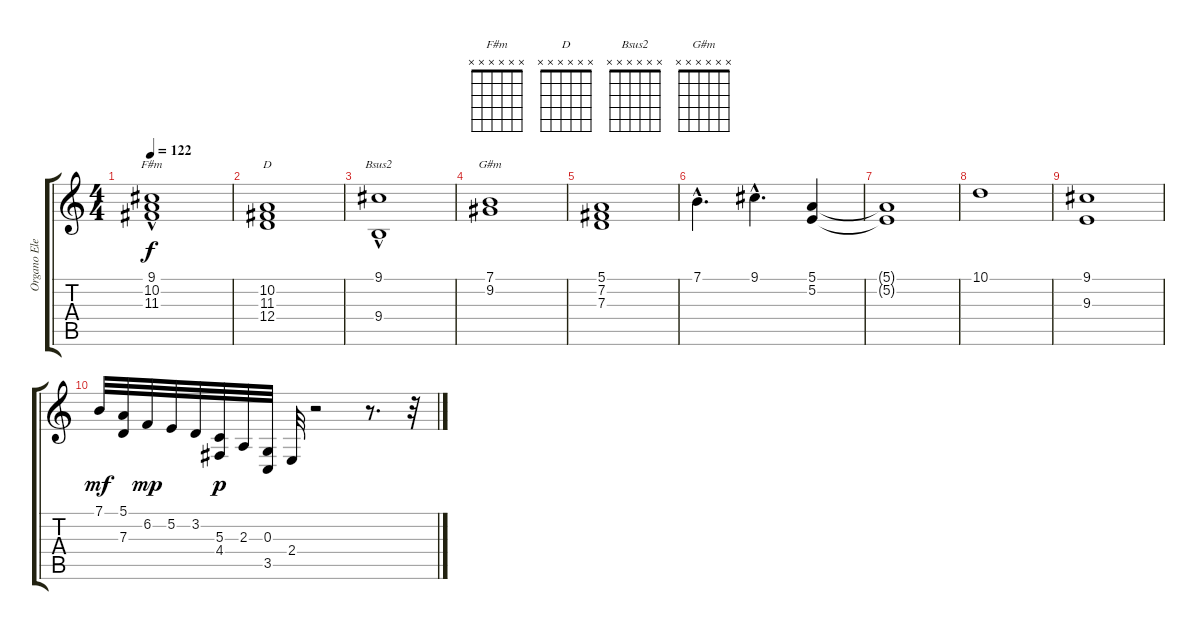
\track ("Organo Electrico" "Organo Ele") {instrument rockorgan}
\staff {score tabs}
\tuning (E4 B3 G3 D3 A2 E2) {hide}
\chord ("F#m" x x x x x x)
\chord ("D" x x x x x x)
\chord ("Bsus2" x x x x x x)
\chord ("G#m" x x x x x x)
\ts (4 4)
\tempo 122
\clef g2
\ks c
(9.1{hac} 10.2 11.3).1{ch "F#m" dy f} |
(10.2 11.3 12.4).1{ch "D"} |
(9.1{hac} 9.4).1{ch "Bsus2"} |
(7.1 9.2).1{ch "G#m"} |
(5.1 7.2 7.3).1 |
7.1{hac}.4{d} 9.1{hac}.4{d} (5.1 5.2).4 |
(5.1{t} 5.2{t}).1 |
10.1.1 |
(9.1 9.3).1 |
7.1.32{dy mf} (5.1 7.3).32 6.2.32{dy mp} 5.2.32 3.2.32 (5.3 4.4).32{dy p} 2.3.32 (0.3 3.5).32 2.4.32 r.2 r.8{d} r.32
